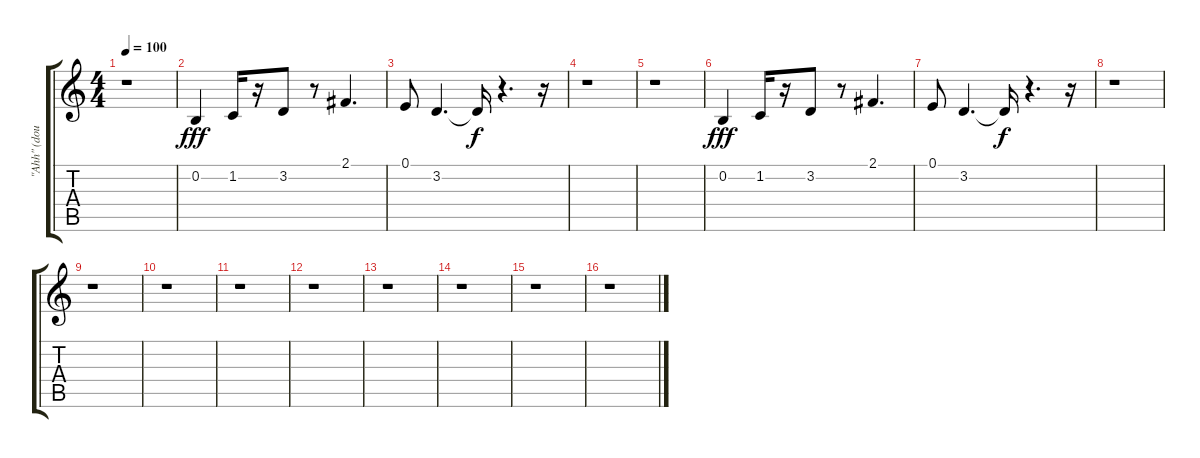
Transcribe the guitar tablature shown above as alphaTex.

\track ("\"Ahh\" (double)" "\"Ahh\" (dou") {instrument synthvoice}
\staff {score tabs}
\tuning (E4 B3 G3 D3 A2 E2) {hide}
\ts (4 4)
\tempo 100
\clef g2
\ks c
r.1{dy f} |
0.2.4{dy fff} 1.2.16 r.16 3.2.8 r.8 2.1.4{d} |
0.1.8 3.2.4{d} 3.2{t}.16{dy f} r.4{d} r.16 |
r.1 |
r.1 |
0.2.4{dy fff} 1.2.16 r.16 3.2.8 r.8 2.1.4{d} |
0.1.8 3.2.4{d} 3.2{t}.16{dy f} r.4{d} r.16 |
r.1 |
r.1 |
r.1 |
r.1 |
r.1 |
r.1 |
r.1 |
r.1 |
r.1
